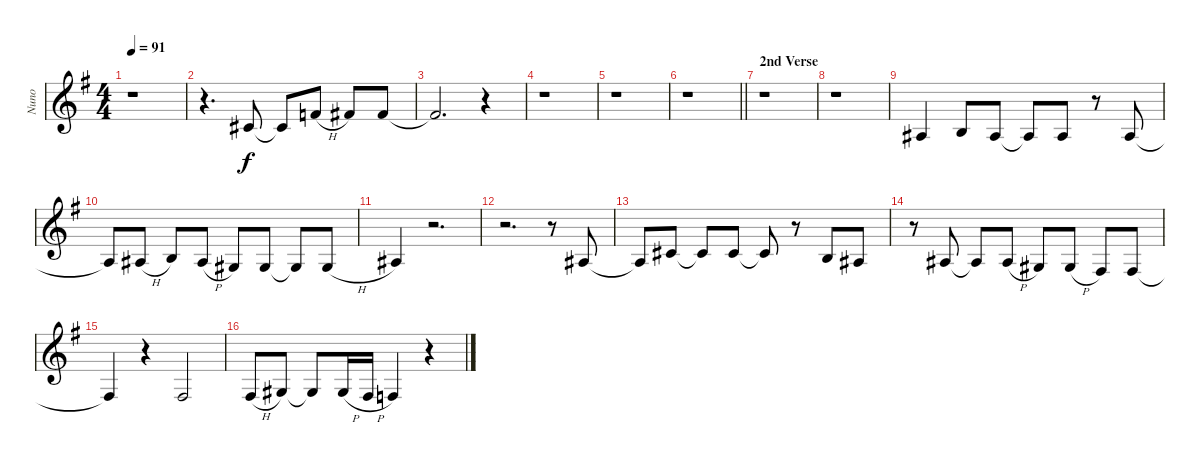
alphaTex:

\track ("Nuno" "Nuno") {instrument frenchhorn}
\staff {score}
\tuning (Eb4 Bb3 Gb3 Db3 Ab2 Eb2) {hide}
\ts (4 4)
\tempo 91
\clef g2
\ks g
r.1{dy f} |
r.4{d} 3.2.8 3.2{t}.8 2.1{h}.8 3.1.8 3.1.8 |
3.1{t}.2{d} r.4 |
r.1 |
r.1 |
\barLineRight lightlight
r.1 |
\section ("" "2nd Verse")
r.1 |
r.1 |
4.3.4 5.3.8 4.3.8 4.3{t}.8 4.3.8 r.8 4.3.8 |
4.3{t}.8 4.3{h}.8 5.3.8 4.3{h}.8 2.3.8 2.3.8 2.3{t}.8 2.3{h}.8 |
4.3.4 r.2{d} |
r.2{d} r.8 4.3.8 |
4.3{t}.8 3.2.8 3.2{t}.8 3.2.8 3.2{t}.8 r.8 5.3.8 4.3.8 |
r.8 0.2.8 0.2{t}.8 4.3{h}.8 2.3.8 2.3{h}.8 0.3.8 0.3.8 |
0.3{t}.4 r.4 0.3.2 |
5.4{h}.8 7.4.8 7.4{t}.8 7.4{h}.16 5.4{h}.16 4.4.4 r.4
